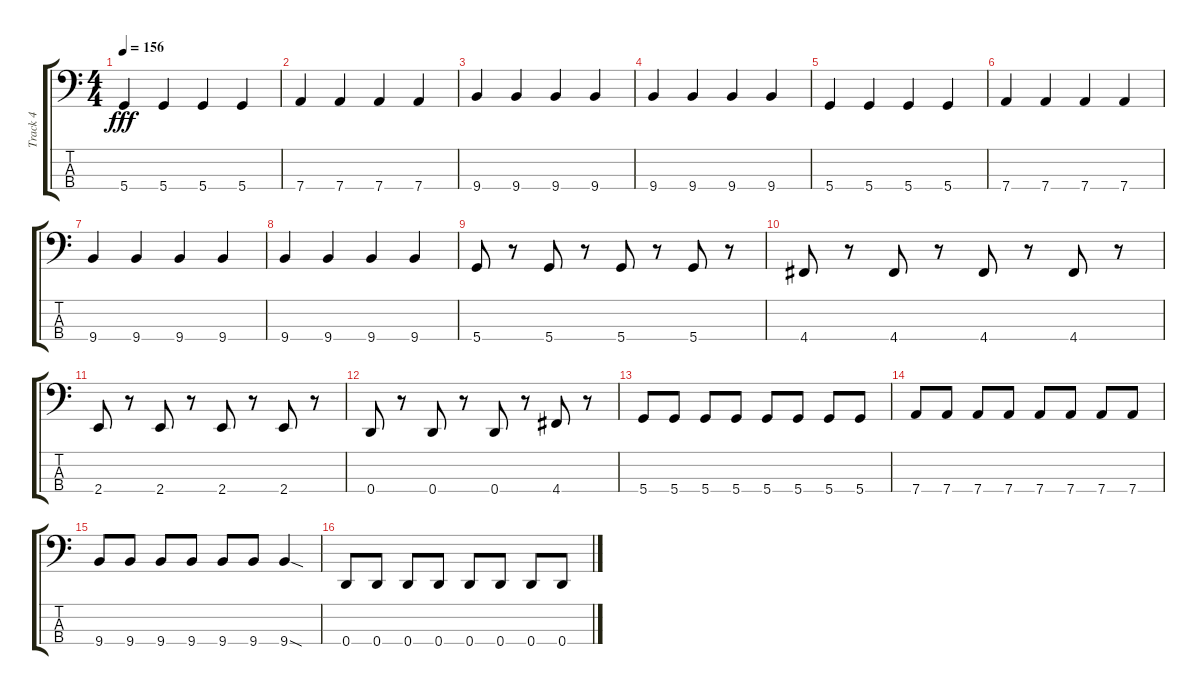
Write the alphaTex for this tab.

\track ("Track 4" "Track 4") {instrument electricbassfinger}
\staff {score tabs}
\tuning (G2 D2 A1 D1) {hide}
\ts (4 4)
\tempo 156
\clef f4
\ks c
5.4.4{dy fff} 5.4.4 5.4.4 5.4.4 |
7.4.4 7.4.4 7.4.4 7.4.4 |
9.4.4 9.4.4 9.4.4 9.4.4 |
9.4.4 9.4.4 9.4.4 9.4.4 |
5.4.4 5.4.4 5.4.4 5.4.4 |
7.4.4 7.4.4 7.4.4 7.4.4 |
9.4.4 9.4.4 9.4.4 9.4.4 |
9.4.4 9.4.4 9.4.4 9.4.4 |
5.4.8 r.8 5.4.8 r.8 5.4.8 r.8 5.4.8 r.8 |
4.4.8 r.8 4.4.8 r.8 4.4.8 r.8 4.4.8 r.8 |
2.4.8 r.8 2.4.8 r.8 2.4.8 r.8 2.4.8 r.8 |
0.4.8 r.8 0.4.8 r.8 0.4.8 r.8 4.4.8 r.8 |
5.4.8 5.4.8 5.4.8 5.4.8 5.4.8 5.4.8 5.4.8 5.4.8 |
7.4.8 7.4.8 7.4.8 7.4.8 7.4.8 7.4.8 7.4.8 7.4.8 |
9.4.8 9.4.8 9.4.8 9.4.8 9.4.8 9.4.8 9.4{sod}.4 |
0.4.8 0.4.8 0.4.8 0.4.8 0.4.8 0.4.8 0.4.8 0.4.8
